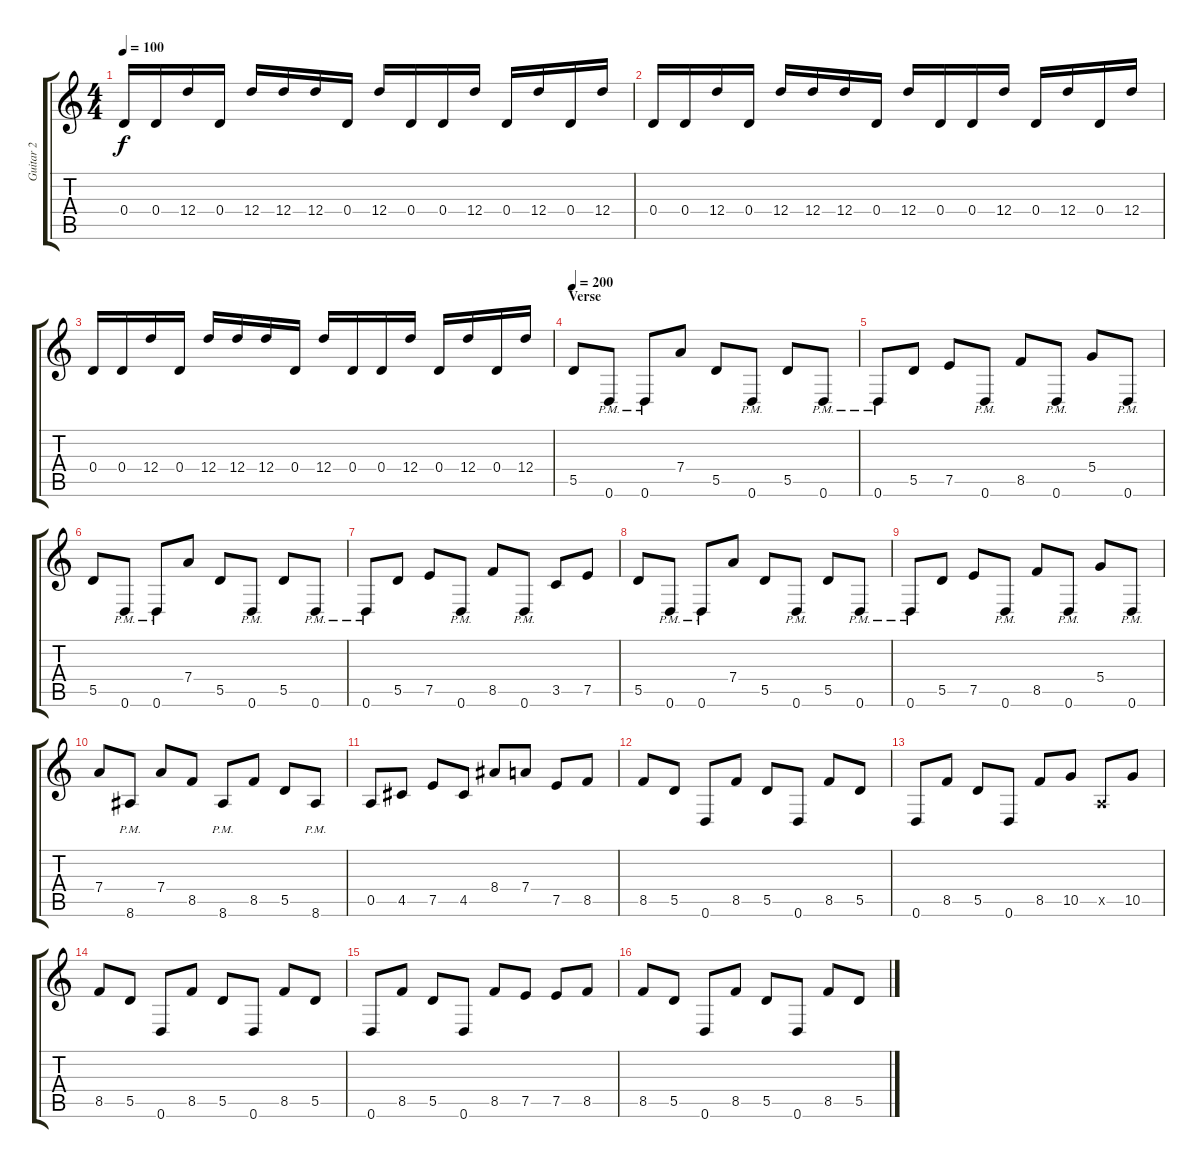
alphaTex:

\track ("Guitar 2" "Guitar 2") {instrument distortionguitar}
\staff {score tabs}
\tuning (E4 B3 G3 D3 A2 D2) {hide}
\ts (4 4)
\tempo 100
\clef g2
\ks c
0.4.16{dy f} 0.4.16 12.4.16 0.4.16 12.4.16 12.4.16 12.4.16 0.4.16 12.4.16 0.4.16 0.4.16 12.4.16 0.4.16 12.4.16 0.4.16 12.4.16 |
0.4.16 0.4.16 12.4.16 0.4.16 12.4.16 12.4.16 12.4.16 0.4.16 12.4.16 0.4.16 0.4.16 12.4.16 0.4.16 12.4.16 0.4.16 12.4.16 |
0.4.16 0.4.16 12.4.16 0.4.16 12.4.16 12.4.16 12.4.16 0.4.16 12.4.16 0.4.16 0.4.16 12.4.16 0.4.16 12.4.16 0.4.16 12.4.16 |
\section ("" "Verse")
\tempo 200
5.5.8 0.6{pm}.8 0.6{pm}.8 7.4.8 5.5.8 0.6{pm}.8 5.5.8 0.6{pm}.8 |
0.6{pm}.8 5.5.8 7.5.8 0.6{pm}.8 8.5.8 0.6{pm}.8 5.4.8 0.6{pm}.8 |
5.5.8 0.6{pm}.8 0.6{pm}.8 7.4.8 5.5.8 0.6{pm}.8 5.5.8 0.6{pm}.8 |
0.6{pm}.8 5.5.8 7.5.8 0.6{pm}.8 8.5.8 0.6{pm}.8 3.5.8 7.5.8 |
5.5.8 0.6{pm}.8 0.6{pm}.8 7.4.8 5.5.8 0.6{pm}.8 5.5.8 0.6{pm}.8 |
0.6{pm}.8 5.5.8 7.5.8 0.6{pm}.8 8.5.8 0.6{pm}.8 5.4.8 0.6{pm}.8 |
7.4.8 8.6{pm}.8 7.4.8 8.5.8 8.6{pm}.8 8.5.8 5.5.8 8.6{pm}.8 |
0.5.8 4.5.8 7.5.8 4.5.8 8.4.8 7.4.8 7.5.8 8.5.8 |
8.5.8 5.5.8 0.6.8 8.5.8 5.5.8 0.6.8 8.5.8 5.5.8 |
0.6.8 8.5.8 5.5.8 0.6.8 8.5.8 10.5.8 0.5{x}.8 10.5.8 |
8.5.8 5.5.8 0.6.8 8.5.8 5.5.8 0.6.8 8.5.8 5.5.8 |
0.6.8 8.5.8 5.5.8 0.6.8 8.5.8 7.5.8 7.5.8 8.5.8 |
8.5.8 5.5.8 0.6.8 8.5.8 5.5.8 0.6.8 8.5.8 5.5.8
